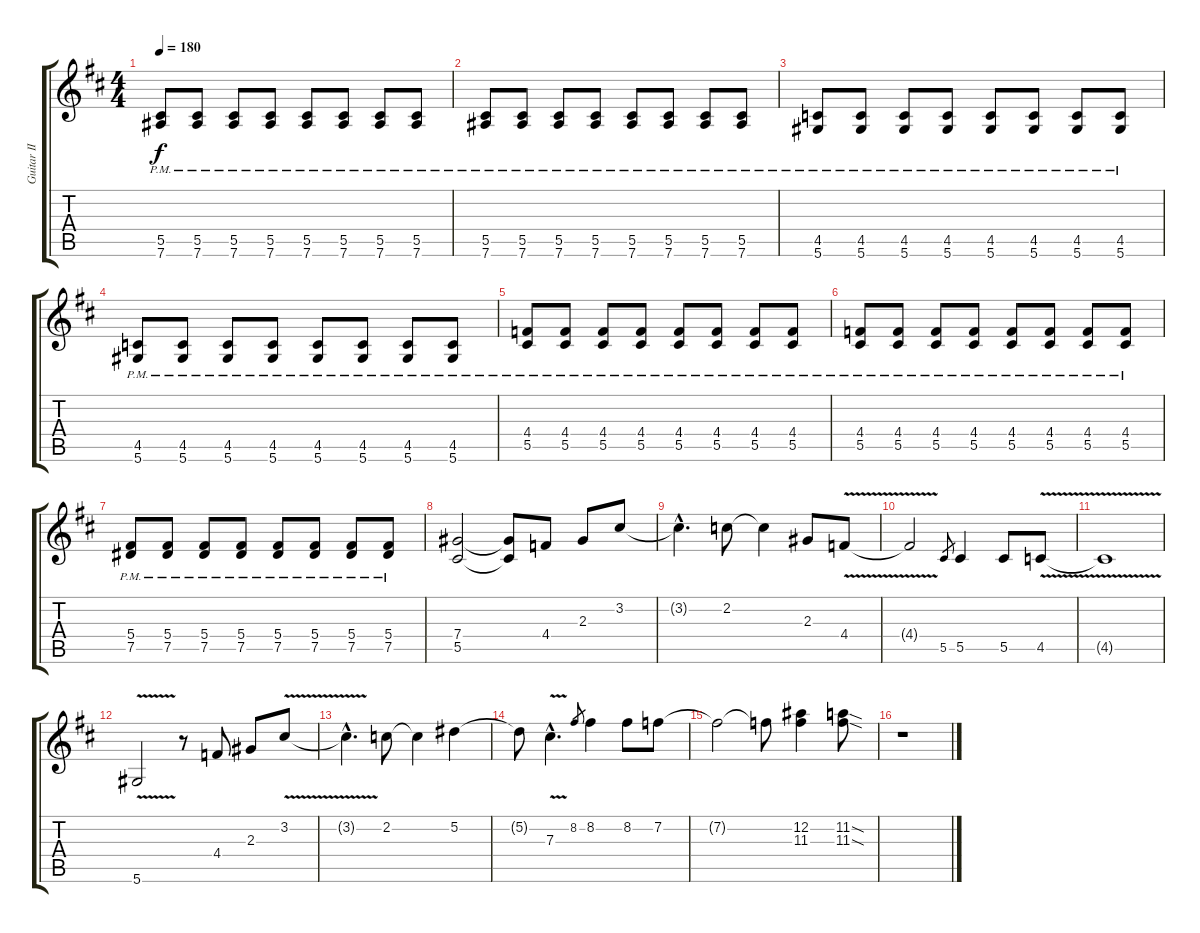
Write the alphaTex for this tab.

\track ("Guitar II" "Guitar II") {instrument distortionguitar}
\staff {score tabs}
\tuning (Eb4 Bb3 Gb3 Db3 Ab2 Eb2) {hide}
\ts (4 4)
\tempo 180
\clef g2
\ks bminor
(5.5{pm} 7.6{pm}).8{dy f} (5.5{pm} 7.6{pm}).8 (5.5{pm} 7.6{pm}).8 (5.5{pm} 7.6{pm}).8 (5.5{pm} 7.6{pm}).8 (5.5{pm} 7.6{pm}).8 (5.5{pm} 7.6{pm}).8 (5.5{pm} 7.6{pm}).8 |
(5.5{pm} 7.6{pm}).8 (5.5{pm} 7.6{pm}).8 (5.5{pm} 7.6{pm}).8 (5.5{pm} 7.6{pm}).8 (5.5{pm} 7.6{pm}).8 (5.5{pm} 7.6{pm}).8 (5.5{pm} 7.6{pm}).8 (5.5{pm} 7.6{pm}).8 |
(4.5{pm} 5.6{pm}).8 (4.5{pm} 5.6{pm}).8 (4.5{pm} 5.6{pm}).8 (4.5{pm} 5.6{pm}).8 (4.5{pm} 5.6{pm}).8 (4.5{pm} 5.6{pm}).8 (4.5{pm} 5.6{pm}).8 (4.5{pm} 5.6{pm}).8 |
(4.5{pm} 5.6{pm}).8 (4.5{pm} 5.6{pm}).8 (4.5{pm} 5.6{pm}).8 (4.5{pm} 5.6{pm}).8 (4.5{pm} 5.6{pm}).8 (4.5{pm} 5.6{pm}).8 (4.5{pm} 5.6{pm}).8 (4.5{pm} 5.6{pm}).8 |
(4.4{pm} 5.5{pm}).8 (4.4{pm} 5.5{pm}).8 (4.4{pm} 5.5{pm}).8 (4.4{pm} 5.5{pm}).8 (4.4{pm} 5.5{pm}).8 (4.4{pm} 5.5{pm}).8 (4.4{pm} 5.5{pm}).8 (4.4{pm} 5.5{pm}).8 |
(4.4{pm} 5.5{pm}).8 (4.4{pm} 5.5{pm}).8 (4.4{pm} 5.5{pm}).8 (4.4{pm} 5.5{pm}).8 (4.4{pm} 5.5{pm}).8 (4.4{pm} 5.5{pm}).8 (4.4{pm} 5.5{pm}).8 (4.4{pm} 5.5{pm}).8 |
(5.4{pm} 7.5{pm}).8 (5.4{pm} 7.5{pm}).8 (5.4{pm} 7.5{pm}).8 (5.4{pm} 7.5{pm}).8 (5.4{pm} 7.5{pm}).8 (5.4{pm} 7.5{pm}).8 (5.4{pm} 7.5{pm}).8 (5.4{pm} 7.5{pm}).8 |
(7.4 5.5).2 (7.4{t} 5.5{t}).8 4.4.8 2.3.8 3.2.8 |
3.2{hac t}.4{d} 2.2.8 2.2{t}.4 2.3.8 4.4{v}.8 |
4.4{t}.2 5.5.8{gr} 5.5.4 5.5.8 4.5{v}.8 |
4.5{t}.1 |
5.6{v}.2 r.8 4.4.8 2.3.8 3.2{v}.8 |
3.2{hac t}.4{d} 2.2.8 2.2{t}.4 5.2.4 |
5.2{t}.8 7.3{v hac}.4{d} 8.2.8{gr} 8.2.4 8.2.8 7.2.8 |
7.2{t}.2 7.2{t}.8 (12.2 11.3).4 (11.2{sod} 11.3{sod}).8 |
r.1
